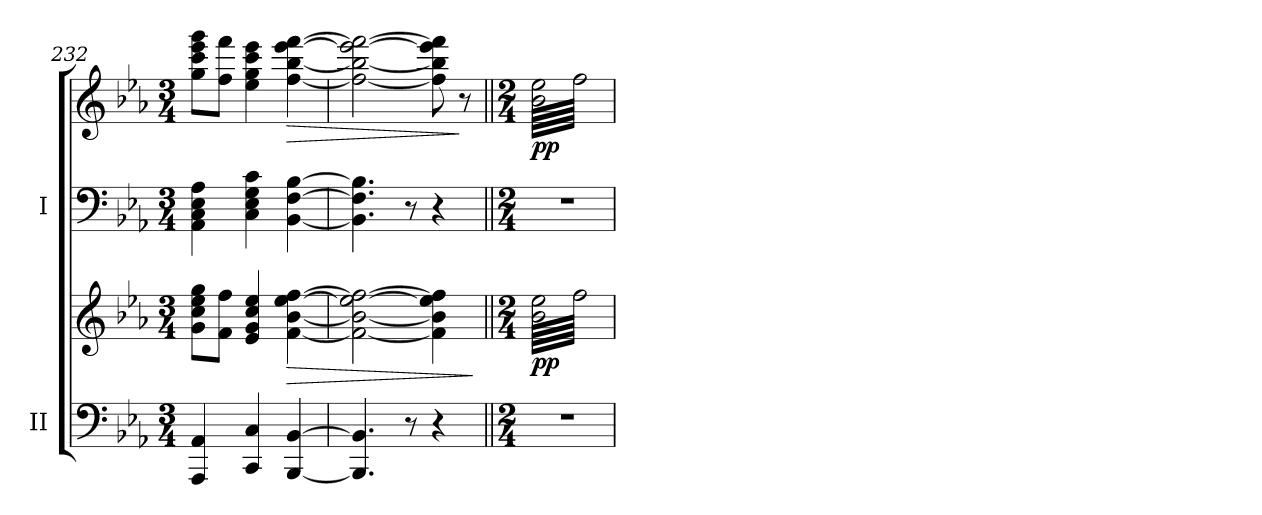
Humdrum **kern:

**kern	**kern	**dynam	**kern	**kern	**dynam
*part2	*part2	*part2	*part1	*part1	*part1
*staff4	*staff3	*staff3/4	*staff2	*staff1	*staff1/2
*I"II	*	*	*I"I	*	*
*I'II	*	*	*I'I	*	*
*clefF4	*clefG2	*	*clefF4	*clefG2	*
*k[b-e-a-]	*k[b-e-a-]	*	*k[b-e-a-]	*k[b-e-a-]	*
*E-:	*E-:	*	*E-:	*E-:	*
*M3/4	*M3/4	*	*M3/4	*M3/4	*
=232	=232	=232	=232	=232	=232
4AAA-/ 4AA-/	8g\ 8cc\ 8ee-\ 8gg\L	.	4AA-\ 4C\ 4E-\ 4A-\	8gg\ 8ccc\ 8eee-\ 8ggg\L	.
.	8f\ 8ff\J	.	.	8ff\ 8fff\J	.
4CC/ 4C/	4e-/ 4g/ 4cc/ 4ee-/	.	4C\ 4E-\ 4G\ 4c\	4ee-\ 4gg\ 4ccc\ 4eee-\	.
!	!	!LO:HP:b	!	!	!LO:HP:b
[4BBB-/ [4BB-/	[4f\ [4b-\ [4ee-\ [4ff\	>	[4BB-\ [4F\ [4B-\	[4ff\ [4bb-\ [4eee-\ [4fff\	>
=233	=233	=233	=233	=233	=233
4.BBB-/] 4.BB-/]	2f\_ 2b-\_ 2ee-\_ 2ff\_	.	4.BB-\] 4.F\] 4.B-\]	2ff\_ 2bb-\_ 2eee-\_ 2fff\_	.
8r	.	.	8r	.	.
4r	4f\] 4b-\] 4ee-\] 4ff\]	.	4r	8ff\] 8bb-\] 8eee-\] 8fff\]	.
.	.	.	.	8r	]
.	.	]	.	.	.
=234||	=234||	=234||	=234||	=234||	=234||
*M2/4	*M2/4	*	*M2/4	*M2/4	*
!	!	!	!	!LO:TX:a:B:t=X	!
!	!	!	!	!LO:TX:a:B:t=Tempo I	!
!	!LO:TX:a:B:t=Tempo I	!	!	!	!
!	!LO:TX:a:B:t=X	!	!	!	!
!	!	!LO:DY:b	!	!	!LO:DY:b
*	*tremolo	*	*	*	*
*	*	*	*	*tremolo	*
2r	(64b-\ 64ee-\LLLL	pp	2r	(64b-\ 64ee-\LLLL	pp
.	64ff\)	.	.	64ff\)	.
.	64b-\ 64ee-\	.	.	64b-\ 64ee-\	.
.	64ff\)	.	.	64ff\)	.
.	64b-\ 64ee-\	.	.	64b-\ 64ee-\	.
.	64ff\)	.	.	64ff\)	.
.	64b-\ 64ee-\	.	.	64b-\ 64ee-\	.
.	64ff\)	.	.	64ff\)	.
.	64b-\ 64ee-\	.	.	64b-\ 64ee-\	.
.	64ff\)	.	.	64ff\)	.
.	64b-\ 64ee-\	.	.	64b-\ 64ee-\	.
.	64ff\)	.	.	64ff\)	.
.	64b-\ 64ee-\	.	.	64b-\ 64ee-\	.
.	64ff\)	.	.	64ff\)	.
.	64b-\ 64ee-\	.	.	64b-\ 64ee-\	.
.	64ff\)	.	.	64ff\)	.
.	64b-\ 64ee-\	.	.	64b-\ 64ee-\	.
.	64ff\)	.	.	64ff\)	.
.	64b-\ 64ee-\	.	.	64b-\ 64ee-\	.
.	64ff\)	.	.	64ff\)	.
.	64b-\ 64ee-\	.	.	64b-\ 64ee-\	.
.	64ff\)	.	.	64ff\)	.
.	64b-\ 64ee-\	.	.	64b-\ 64ee-\	.
.	64ff\)	.	.	64ff\)	.
.	64b-\ 64ee-\	.	.	64b-\ 64ee-\	.
.	64ff\)	.	.	64ff\)	.
.	64b-\ 64ee-\	.	.	64b-\ 64ee-\	.
.	64ff\)	.	.	64ff\)	.
.	64b-\ 64ee-\	.	.	64b-\ 64ee-\	.
.	64ff\)	.	.	64ff\)	.
.	64b-\ 64ee-\	.	.	64b-\ 64ee-\	.
.	64ff\)JJJJ	.	.	64ff\)JJJJ	.
*	*	*	*	*Xtremolo	*
*	*Xtremolo	*	*	*	*
.	.	.	.	.	.
.	.	.	.	.	.
.	.	.	.	.	.
.	.	.	.	.	.
.	.	.	.	.	.
.	.	.	.	.	.
.	.	.	.	.	.
.	.	.	.	.	.
.	.	.	.	.	.
.	.	.	.	.	.
.	.	.	.	.	.
.	.	.	.	.	.
.	.	.	.	.	.
.	.	.	.	.	.
.	.	.	.	.	.
.	.	.	.	.	.
=	=	=	=	=	=
*-	*-	*-	*-	*-	*-
